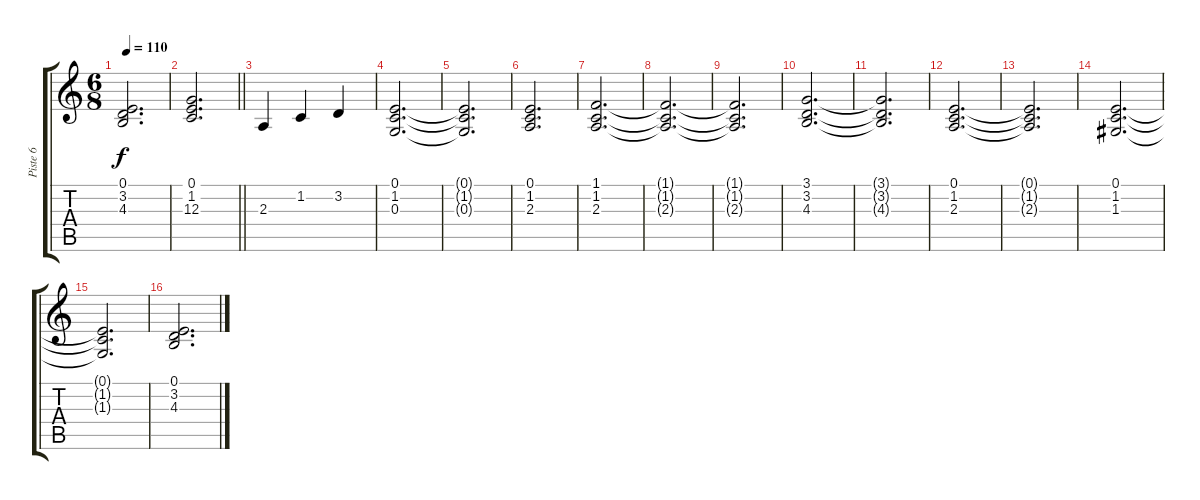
\track ("Piste 6" "Piste 6") {instrument rockorgan}
\staff {score tabs}
\tuning (E4 B3 G3 D3 A2 E2) {hide}
\ts (6 8)
\tempo 110
\clef g2
\ks c
(0.1{t} 3.2{t} 4.3{t}).2{d dy f} |
\barLineRight lightlight
(0.1 1.2 12.3).2{d} |
\section ("" "")
2.3.4 1.2.4 3.2.4 |
(0.1 1.2 0.3).2{d} |
(0.1{t} 1.2{t} 0.3{t}).2{d} |
(0.1 1.2 2.3).2{d} |
(1.1 1.2 2.3).2{d} |
(1.1{t} 1.2{t} 2.3{t}).2{d} |
(1.1{t} 1.2{t} 2.3{t}).2{d} |
(3.1 3.2 4.3).2{d} |
(3.1{t} 3.2{t} 4.3{t}).2{d} |
(0.1 1.2 2.3).2{d} |
(0.1{t} 1.2{t} 2.3{t}).2{d} |
(0.1 1.2 1.3).2{d} |
(0.1{t} 1.2{t} 1.3{t}).2{d} |
(0.1 3.2 4.3).2{d}
